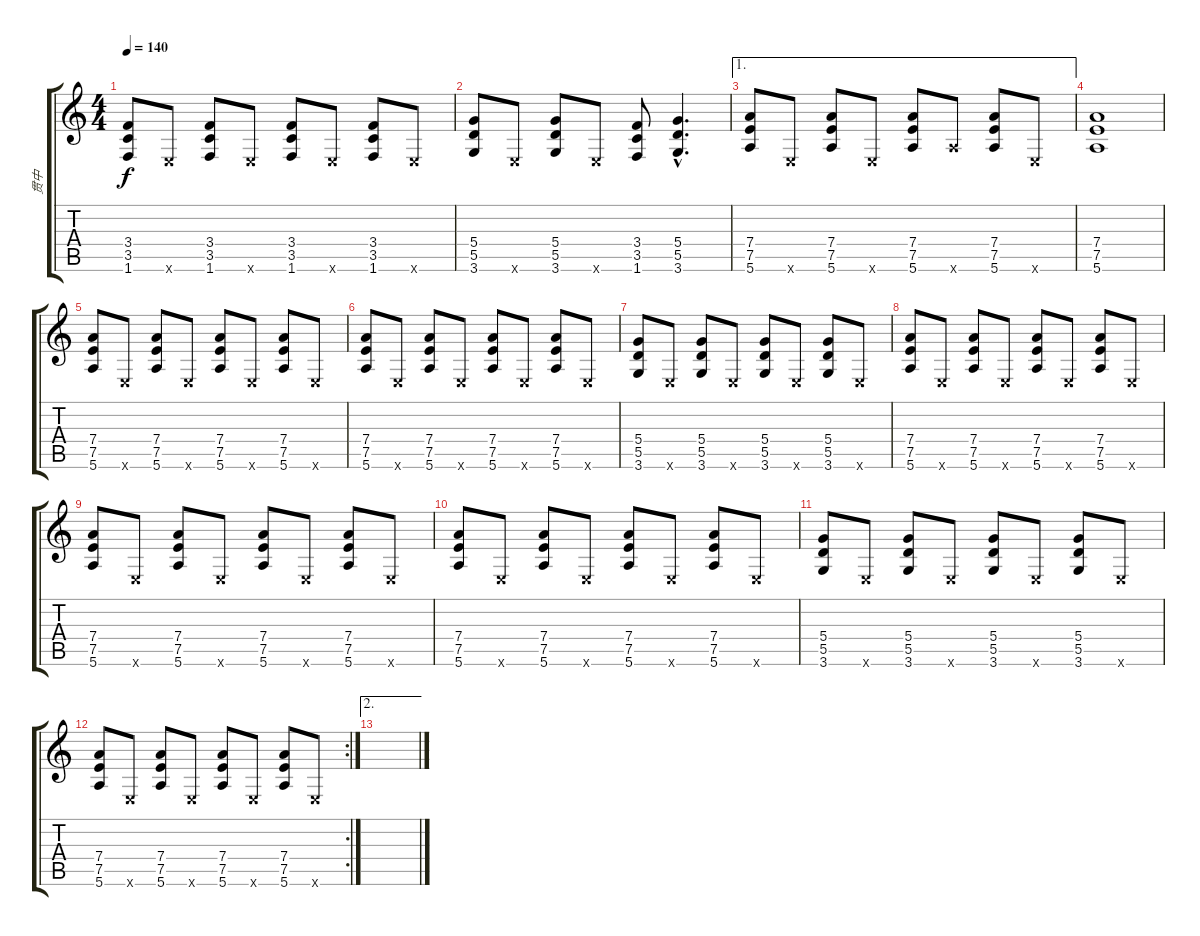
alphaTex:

\track ("贯中" "贯中") {instrument distortionguitar}
\staff {score tabs}
\tuning (E4 B3 G3 D3 A2 E2) {hide}
\ts (4 4)
\tempo 140
\clef g2
\ks c
(3.4 3.5 1.6).8{dy f} 0.6{x}.8 (3.4 3.5 1.6).8 0.6{x}.8 (3.4 3.5 1.6).8 0.6{x}.8 (3.4 3.5 1.6).8 0.6{x}.8 |
(5.4 5.5 3.6).8 0.6{x}.8 (5.4 5.5 3.6).8 0.6{x}.8 (3.4 3.5 1.6).8 (5.4{hac} 5.5{hac} 3.6{hac}).4{d} |
\ae 1
(7.4 7.5 5.6).8 0.6{x}.8 (7.4 7.5 5.6).8 0.6{x}.8 (7.4 7.5 5.6).8 5.6{x}.8 (7.4 7.5 5.6).8 0.6{x}.8 |
(7.4 7.5 5.6).1 |
(7.4 7.5 5.6).8 0.6{x}.8 (7.4 7.5 5.6).8 0.6{x}.8 (7.4 7.5 5.6).8 0.6{x}.8 (7.4 7.5 5.6).8 0.6{x}.8 |
(7.4 7.5 5.6).8 0.6{x}.8 (7.4 7.5 5.6).8 0.6{x}.8 (7.4 7.5 5.6).8 0.6{x}.8 (7.4 7.5 5.6).8 0.6{x}.8 |
(5.4 5.5 3.6).8 0.6{x}.8 (5.4 5.5 3.6).8 0.6{x}.8 (5.4 5.5 3.6).8 0.6{x}.8 (5.4 5.5 3.6).8 0.6{x}.8 |
(7.4 7.5 5.6).8 0.6{x}.8 (7.4 7.5 5.6).8 0.6{x}.8 (7.4 7.5 5.6).8 0.6{x}.8 (7.4 7.5 5.6).8 0.6{x}.8 |
(7.4 7.5 5.6).8 0.6{x}.8 (7.4 7.5 5.6).8 0.6{x}.8 (7.4 7.5 5.6).8 0.6{x}.8 (7.4 7.5 5.6).8 0.6{x}.8 |
(7.4 7.5 5.6).8 0.6{x}.8 (7.4 7.5 5.6).8 0.6{x}.8 (7.4 7.5 5.6).8 0.6{x}.8 (7.4 7.5 5.6).8 0.6{x}.8 |
(5.4 5.5 3.6).8 0.6{x}.8 (5.4 5.5 3.6).8 0.6{x}.8 (5.4 5.5 3.6).8 0.6{x}.8 (5.4 5.5 3.6).8 0.6{x}.8 |
\rc 2
(7.4 7.5 5.6).8 0.6{x}.8 (7.4 7.5 5.6).8 0.6{x}.8 (7.4 7.5 5.6).8 0.6{x}.8 (7.4 7.5 5.6).8 0.6{x}.8 |
\ae 2
